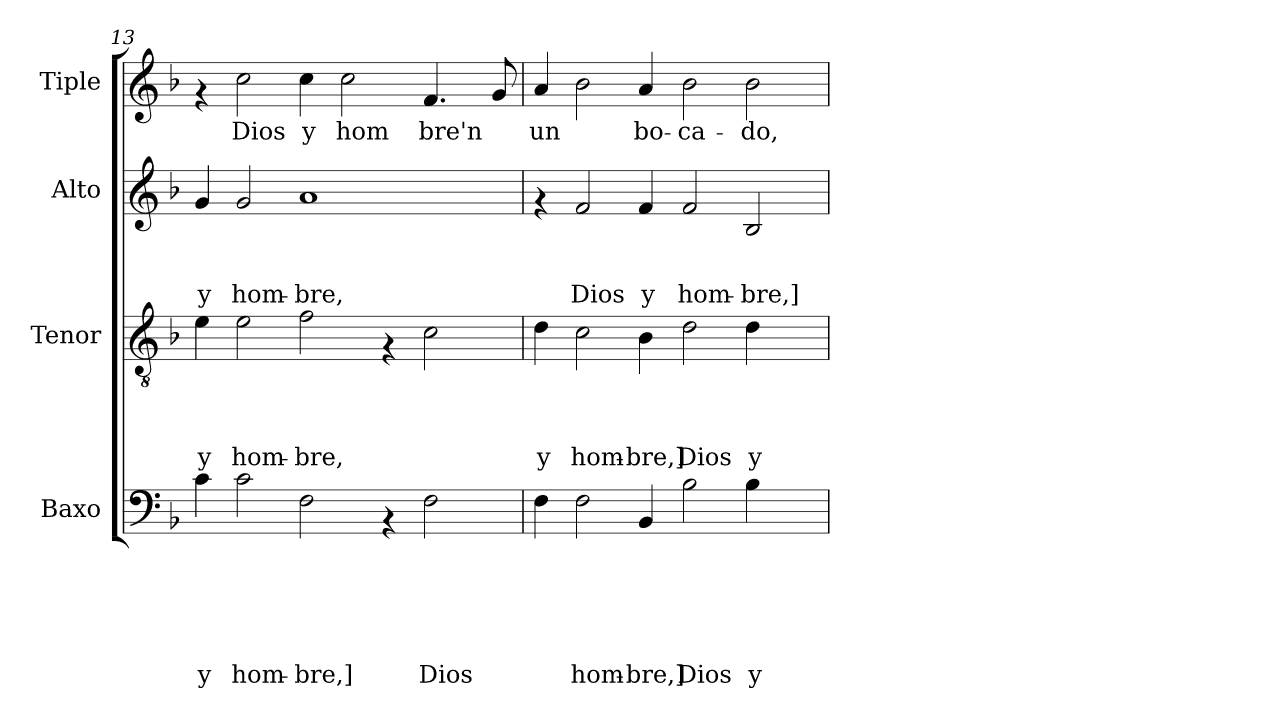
**kern	**text	**text	**text	**text	**text	**text	**kern	**text	**text	**text	**text	**kern	**text	**text	**text	**kern	**text
*part4	*part4	*part4	*part4	*part4	*part4	*part4	*part3	*part3	*part3	*part3	*part3	*part2	*part2	*part2	*part2	*part1	*part1
*staff4	*staff4	*staff4	*staff4	*staff4	*staff4	*staff4	*staff3	*staff3	*staff3	*staff3	*staff3	*staff2	*staff2	*staff2	*staff2	*staff1	*staff1
*I"Baxo	*	*	*	*	*	*	*I"Tenor	*	*	*	*	*I"Alto	*	*	*	*I"Tiple	*
*clefF4	*	*	*	*	*	*	*clefGv2	*	*	*	*	*clefG2	*	*	*	*clefG2	*
*k[b-]	*	*	*	*	*	*	*k[b-]	*	*	*	*	*k[b-]	*	*	*	*k[b-]	*
*F:	*	*	*	*	*	*	*F:	*	*	*	*	*F:	*	*	*	*F:	*
=13	=13	=13	=13	=13	=13	=13	=13	=13	=13	=13	=13	=13	=13	=13	=13	=13	=13
!	!	!	!	!	!	!LO:LY:b	!	!	!	!	!LO:LY:b	!	!	!	!LO:LY:b	!	!
4c\	.	.	.	.	.	y	4e\	.	.	.	y	4g/	.	.	y	4rf	.
!	!	!	!	!	!	!LO:LY:b	!	!	!	!	!LO:LY:b	!	!	!	!LO:LY:b	!	!LO:LY:b
2c\	.	.	.	.	.	hom-	2e\	.	.	.	hom-	2g/	.	.	hom-	2cc\	Dios
!	!	!	!	!	!	!LO:LY:b	!	!	!	!	!LO:LY:b	!	!	!	!LO:LY:b	!	!LO:LY:b
2F\	.	.	.	.	.	-bre,]	2f\	.	.	.	-bre,	1a	.	.	-bre,	4cc\	y
!	!	!	!	!	!	!	!	!	!	!	!	!	!	!	!	!	!LO:LY:b
.	.	.	.	.	.	.	.	.	.	.	.	.	.	.	.	2cc\	hom
4rAA	.	.	.	.	.	.	4rF	.	.	.	.	.	.	.	.	.	.
!	!	!	!	!	!	!LO:LY:b	!	!	!	!	!	!	!	!	!	!	!LO:LY:b
2F\	.	.	.	.	.	Dios	2c\	.	.	.	.	.	.	.	.	4.f/	bre'n
.	.	.	.	.	.	.	.	.	.	.	.	4ryy	.	.	.	.	.
.	.	.	.	.	.	.	.	.	.	.	.	.	.	.	.	8g/	.
=14	=14	=14	=14	=14	=14	=14	=14	=14	=14	=14	=14	=14	=14	=14	=14	=14	=14
!	!	!	!	!	!	!	!	!	!	!	!LO:LY:b	!	!	!	!	!	!LO:LY:b
4F\	.	.	.	.	.	.	4d\	.	.	.	y	4rf	.	.	.	4a/	un
!	!	!	!	!	!	!LO:LY:b	!	!	!	!	!LO:LY:b	!	!	!	!LO:LY:b	!	!
2F\	.	.	.	.	.	hom-	2c\	.	.	.	hom-	2f/	.	.	Dios	2b-\	.
!	!	!	!	!	!	!LO:LY:b	!	!	!	!	!LO:LY:b	!	!	!	!LO:LY:b	!	!LO:LY:b
4BB-/	.	.	.	.	.	-bre,]	4B-\	.	.	.	-bre,]	4f/	.	.	y	4a/	bo-
!	!	!	!	!	!	!LO:LY:b	!	!	!	!	!LO:LY:b	!	!	!	!LO:LY:b	!	!LO:LY:b
2B-\	.	.	.	.	.	Dios	2d\	.	.	.	Dios	2f/	.	.	hom-	2b-\	-ca-
!	!	!	!	!	!	!LO:LY:b	!	!	!	!	!LO:LY:b	!	!	!	!LO:LY:b	!	!LO:LY:b
4B-\	.	.	.	.	.	y	4d\	.	.	.	y	2B-/	.	.	-bre,]	2b-\	-do,
4ryy	.	.	.	.	.	.	4ryy	.	.	.	.	.	.	.	.	.	.
=	=	=	=	=	=	=	=	=	=	=	=	=	=	=	=	=	=
*-	*-	*-	*-	*-	*-	*-	*-	*-	*-	*-	*-	*-	*-	*-	*-	*-	*-
